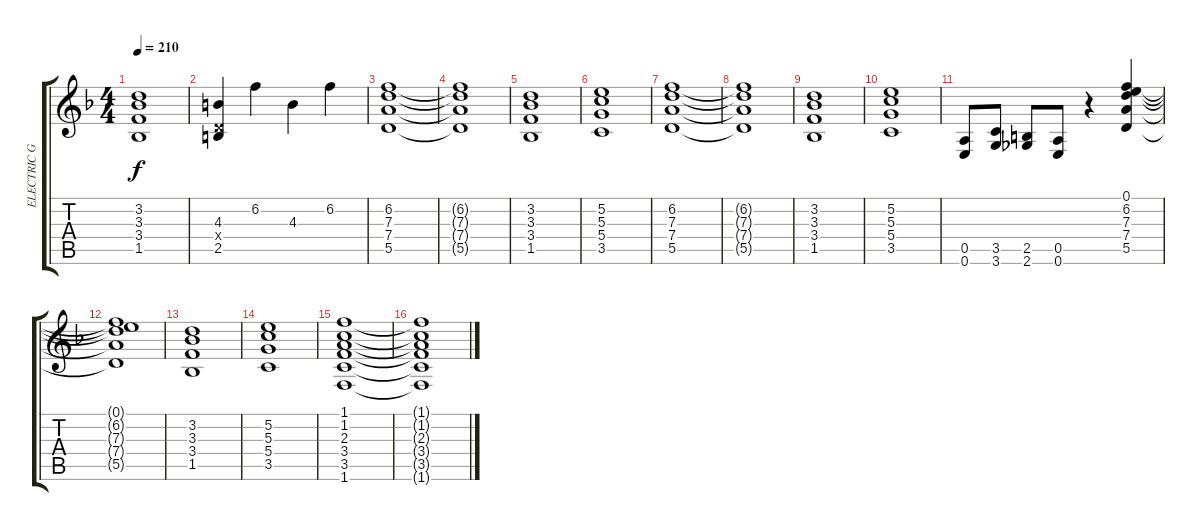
\track ("ELECTRIC GUITAR 2" "ELECTRIC G") {instrument overdrivenguitar}
\staff {score tabs}
\tuning (E4 B3 G3 D3 A2 E2) {hide}
\ts (4 4)
\tempo 210
\clef g2
\ks f
(3.2 3.3 3.4 1.5).1{dy f} |
(4.3 0.4{x} 2.5).4 6.2.4 4.3.4 6.2.4 |
(6.2 7.3 7.4 5.5).1 |
(6.2{t} 7.3{t} 7.4{t} 5.5{t}).1 |
(3.2 3.3 3.4 1.5).1 |
(5.2 5.3 5.4 3.5).1 |
(6.2 7.3 7.4 5.5).1 |
(6.2{t} 7.3{t} 7.4{t} 5.5{t}).1 |
(3.2 3.3 3.4 1.5).1 |
(5.2 5.3 5.4 3.5).1 |
(0.5 0.6).8 (3.5 3.6).8 (2.5 2.6).8 (0.5 0.6).8 r.4 (0.1 6.2 7.3 7.4 5.5).4 |
(0.1{t} 6.2{t} 7.3{t} 7.4{t} 5.5{t}).1 |
(3.2 3.3 3.4 1.5).1 |
(5.2 5.3 5.4 3.5).1 |
(1.1 1.2 2.3 3.4 3.5 1.6).1 |
(1.1{t} 1.2{t} 2.3{t} 3.4{t} 3.5{t} 1.6{t}).1
